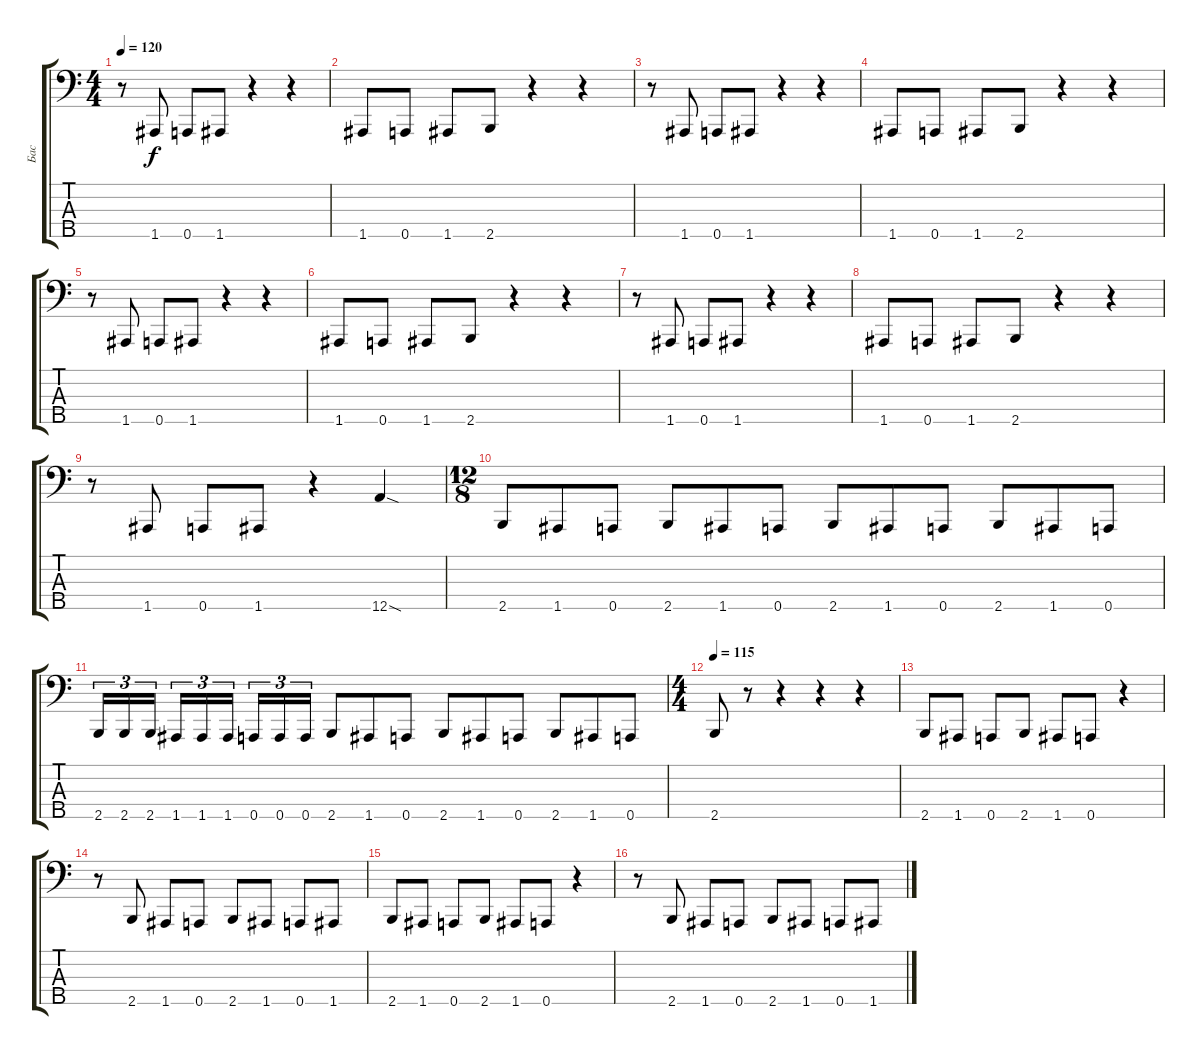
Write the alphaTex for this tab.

\track ("Бас" "Бас") {instrument slapbass2}
\staff {score tabs}
\tuning (G2 D2 A1 E1 A0) {hide}
\ts (4 4)
\tempo 120
\clef f4
\ks c
r.8{dy f} 1.5.8 0.5.8 1.5.8 r.4 r.4 |
1.5.8 0.5.8 1.5.8 2.5.8 r.4 r.4 |
r.8 1.5.8 0.5.8 1.5.8 r.4 r.4 |
1.5.8 0.5.8 1.5.8 2.5.8 r.4 r.4 |
r.8 1.5.8 0.5.8 1.5.8 r.4 r.4 |
1.5.8 0.5.8 1.5.8 2.5.8 r.4 r.4 |
r.8 1.5.8 0.5.8 1.5.8 r.4 r.4 |
1.5.8 0.5.8 1.5.8 2.5.8 r.4 r.4 |
r.8 1.5.8 0.5.8 1.5.8 r.4 12.5{sod}.4 |
\ts (12 8)
2.5.8 1.5.8 0.5.8 2.5.8 1.5.8 0.5.8 2.5.8 1.5.8 0.5.8 2.5.8 1.5.8 0.5.8 |
2.5.16{tu (3 2)} 2.5.16{tu (3 2)} 2.5.16{tu (3 2) beam splitsecondary} 1.5.16{tu (3 2)} 1.5.16{tu (3 2)} 1.5.16{tu (3 2) beam splitsecondary} 0.5.16{tu (3 2)} 0.5.16{tu (3 2)} 0.5.16{tu (3 2)} 2.5.8 1.5.8 0.5.8 2.5.8 1.5.8 0.5.8 2.5.8 1.5.8 0.5.8 |
\ts (4 4)
\tempo 115
2.5.8 r.8 r.4 r.4 r.4 |
2.5.8 1.5.8 0.5.8 2.5.8 1.5.8 0.5.8 r.4 |
r.8 2.5.8 1.5.8 0.5.8 2.5.8 1.5.8 0.5.8 1.5.8 |
2.5.8 1.5.8 0.5.8 2.5.8 1.5.8 0.5.8 r.4 |
r.8 2.5.8 1.5.8 0.5.8 2.5.8 1.5.8 0.5.8 1.5.8
